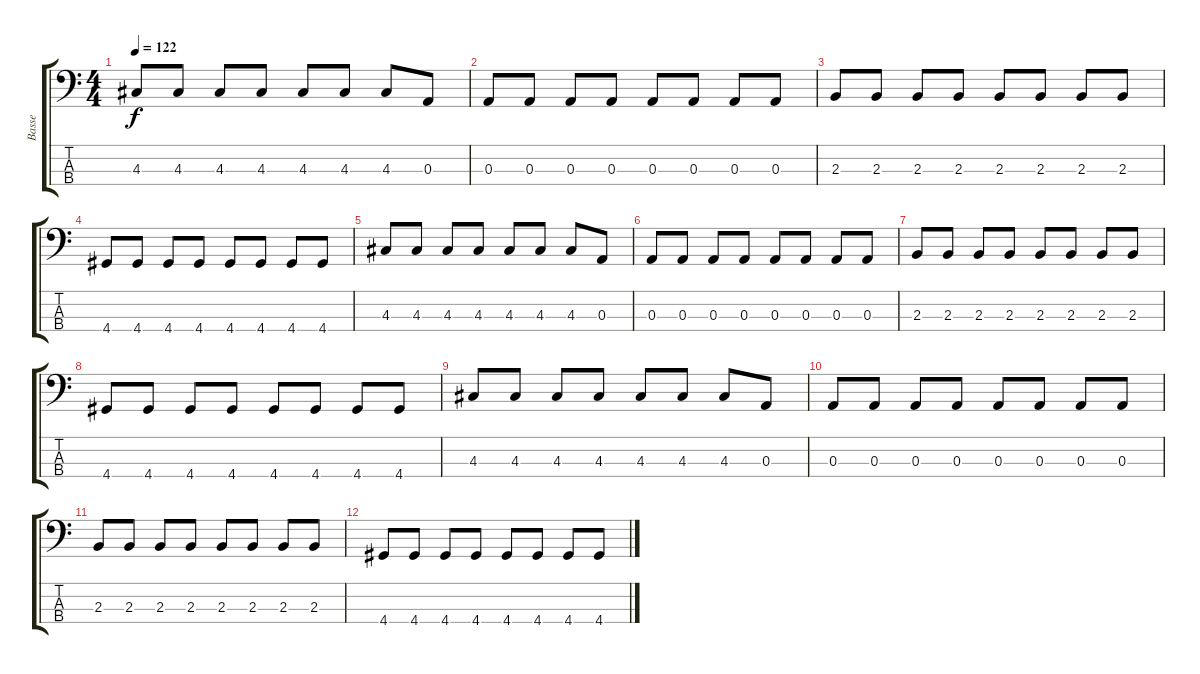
\track ("Basse" "Basse") {instrument electricbasspick}
\staff {score tabs}
\tuning (G2 D2 A1 E1) {hide}
\ts (4 4)
\tempo 122
\clef f4
\ks c
4.3.8{dy f} 4.3.8 4.3.8 4.3.8 4.3.8 4.3.8 4.3.8 0.3.8 |
0.3.8 0.3.8 0.3.8 0.3.8 0.3.8 0.3.8 0.3.8 0.3.8 |
2.3.8 2.3.8 2.3.8 2.3.8 2.3.8 2.3.8 2.3.8 2.3.8 |
4.4.8 4.4.8 4.4.8 4.4.8 4.4.8 4.4.8 4.4.8 4.4.8 |
4.3.8 4.3.8 4.3.8 4.3.8 4.3.8 4.3.8 4.3.8 0.3.8 |
0.3.8 0.3.8 0.3.8 0.3.8 0.3.8 0.3.8 0.3.8 0.3.8 |
2.3.8 2.3.8 2.3.8 2.3.8 2.3.8 2.3.8 2.3.8 2.3.8 |
4.4.8 4.4.8 4.4.8 4.4.8 4.4.8 4.4.8 4.4.8 4.4.8 |
4.3.8 4.3.8 4.3.8 4.3.8 4.3.8 4.3.8 4.3.8 0.3.8 |
0.3.8 0.3.8 0.3.8 0.3.8 0.3.8 0.3.8 0.3.8 0.3.8 |
2.3.8 2.3.8 2.3.8 2.3.8 2.3.8 2.3.8 2.3.8 2.3.8 |
4.4.8 4.4.8 4.4.8 4.4.8 4.4.8 4.4.8 4.4.8 4.4.8
